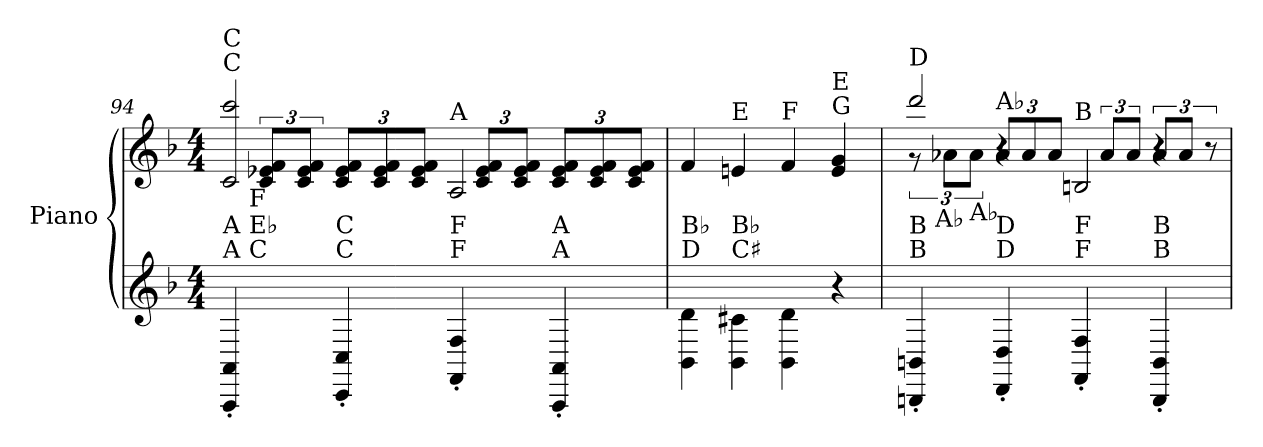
**kern	**kern
*part1	*part1
*staff2	*staff1
*I"Piano	*
*I'Pno.	*
*clefG2	*clefG2
*k[b-]	*k[b-]
*M4/4	*M4/4
=94	=94
*	*^
*	*	*^
!	!LO:TX:a:t=C	!	!
!	!LO:TX:a:t=C	!	!
!LO:TX:a:t=A	!	!	!
!LO:TX:a:t=A	!	!	!
4AAA/' 4AA/'	2c/ 2ccc/	12ryy	4ryy
*	*	*Xbrackettup	*
!	!	!LO:TX:b:t=F	!
!	!	!LO:TX:b:t=E♭	!
!	!	!LO:TX:b:t=C	!
.	.	12c/ 12e-X/ 12f/L	.
.	.	12c/ 12e-/ 12f/J	.
!LO:TX:a:t=C	!	!	!
!LO:TX:a:t=C	!	!	!
4CC/' 4C/'	.	3ryy	12c/ 12e-/ 12f/L
.	.	.	12c/ 12e-/ 12f/
.	.	.	12c/ 12e-/ 12f/J
!	!LO:TX:a:t=A	!	!
!LO:TX:a:t=F	!	!	!
!LO:TX:a:t=F	!	!	!
4FF/' 4F/'	2A/	.	4ryy
.	.	12c/ 12e-/ 12f/L	.
.	.	12c/ 12e-/ 12f/J	.
!LO:TX:a:t=A	!	!	!
!LO:TX:a:t=A	!	!	!
4AAA/' 4AA/'	.	4ryy	12c/ 12e-/ 12f/L
.	.	.	12c/ 12e-/ 12f/
.	.	.	12c/ 12e-/ 12f/J
!!LO:LB:g=z
=95	=95	=95	=95
!	!LO:TX:a:t=F	!	!
!LO:TX:a:t=D	!	!	!
!LO:TX:a:t=B♭	!	!	!
*	*v	*v	*v
4BB-\ 4d\	4f/
!	!LO:TX:a:t=E
!LO:TX:a:t=C♯	!
!LO:TX:a:t=B♭	!
4BB-\ 4c#X\	4en/
!	!LO:TX:a:t=F
4BB-\ 4d\	4f/
!	!LO:TX:a:t=G
!	!LO:TX:a:t=E
4r	4e/ 4g/
=96	=96
*	*^
*	*	*brackettup
*	*	*^
!	!LO:TX:a:t=D	!	!
!LO:TX:a:t=B	!	!	!
!LO:TX:a:t=B	!	!	!
4BBBn/' 4BBn/'	2ddd/	12r	4ryy
!	!	!LO:TX:b:t=A♭	!
.	.	12a-X\L	.
!	!	!LO:TX:b:t=A♭	!
.	.	12a-\J	.
*	*	*	*Xbrackettup
!	!	!LO:TX:a:t=A♭	!
!LO:TX:a:t=D	!	!	!
!LO:TX:a:t=D	!	!	!
4DD/' 4D/'	.	4r	12a-/L
.	.	.	12a-/
.	.	.	12a-/J
!	!LO:TX:a:t=B	!	!
!LO:TX:a:t=F	!	!	!
!LO:TX:a:t=F	!	!	!
4FF/' 4F/'	2Bn/	12ryy	4ryy
.	.	12a-/L	.
.	.	12a-/J	.
*	*	*	*brackettup
!LO:TX:a:t=B	!	!	!
!LO:TX:a:t=B	!	!	!
4BBB/' 4BB/'	.	4r	12a-/L
.	.	.	12a-/J
.	.	.	12r
*	*v	*v	*v
=	=
*-	*-
